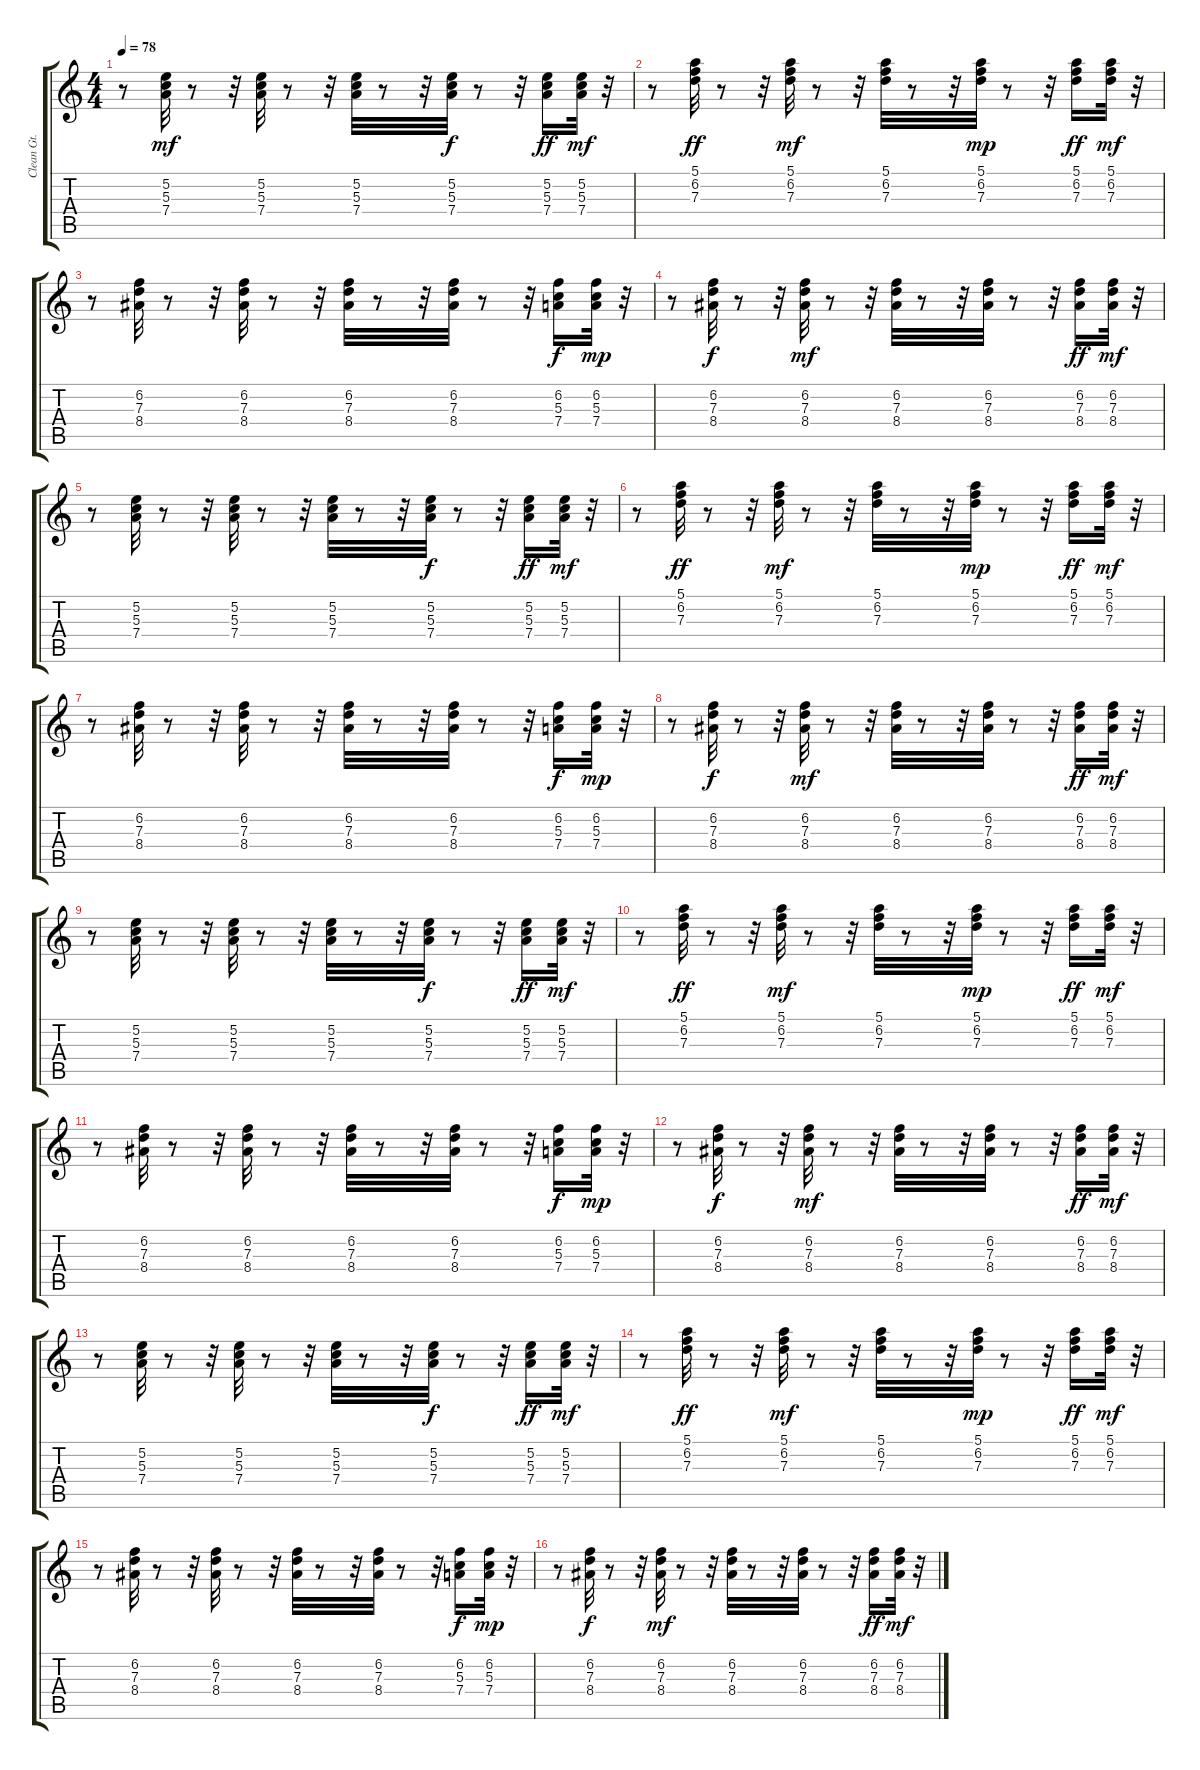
\track ("Clean Gt.           " "Clean Gt. ") {instrument electricguitarclean}
\staff {score tabs}
\tuning (E4 B3 G3 D3 A2 E2) {hide}
\ts (4 4)
\tempo 78
\clef g2
\ks c
r.8{dy mf} (5.2 5.3 7.4).32 r.8 r.32 (5.2 5.3 7.4).32 r.8 r.32 (5.2 5.3 7.4).32 r.8 r.32 (5.2 5.3 7.4).32{dy f} r.8 r.32 (5.2 5.3 7.4).16{dy ff} (5.2 5.3 7.4).32{dy mf} r.32 |
r.8 (5.1 6.2 7.3).32{dy ff} r.8 r.32 (5.1 6.2 7.3).32{dy mf} r.8 r.32 (5.1 6.2 7.3).32 r.8 r.32 (5.1 6.2 7.3).32{dy mp} r.8 r.32 (5.1 6.2 7.3).16{dy ff} (5.1 6.2 7.3).32{dy mf} r.32 |
r.8 (6.2 7.3 8.4).32 r.8 r.32 (6.2 7.3 8.4).32 r.8 r.32 (6.2 7.3 8.4).32 r.8 r.32 (6.2 7.3 8.4).32 r.8 r.32 (6.2 5.3 7.4).16{dy f} (6.2 5.3 7.4).32{dy mp} r.32 |
r.8 (6.2 7.3 8.4).32{dy f} r.8 r.32 (6.2 7.3 8.4).32{dy mf} r.8 r.32 (6.2 7.3 8.4).32 r.8 r.32 (6.2 7.3 8.4).32 r.8 r.32 (6.2 7.3 8.4).16{dy ff} (6.2 7.3 8.4).32{dy mf} r.32 |
r.8 (5.2 5.3 7.4).32 r.8 r.32 (5.2 5.3 7.4).32 r.8 r.32 (5.2 5.3 7.4).32 r.8 r.32 (5.2 5.3 7.4).32{dy f} r.8 r.32 (5.2 5.3 7.4).16{dy ff} (5.2 5.3 7.4).32{dy mf} r.32 |
r.8 (5.1 6.2 7.3).32{dy ff} r.8 r.32 (5.1 6.2 7.3).32{dy mf} r.8 r.32 (5.1 6.2 7.3).32 r.8 r.32 (5.1 6.2 7.3).32{dy mp} r.8 r.32 (5.1 6.2 7.3).16{dy ff} (5.1 6.2 7.3).32{dy mf} r.32 |
r.8 (6.2 7.3 8.4).32 r.8 r.32 (6.2 7.3 8.4).32 r.8 r.32 (6.2 7.3 8.4).32 r.8 r.32 (6.2 7.3 8.4).32 r.8 r.32 (6.2 5.3 7.4).16{dy f} (6.2 5.3 7.4).32{dy mp} r.32 |
r.8 (6.2 7.3 8.4).32{dy f} r.8 r.32 (6.2 7.3 8.4).32{dy mf} r.8 r.32 (6.2 7.3 8.4).32 r.8 r.32 (6.2 7.3 8.4).32 r.8 r.32 (6.2 7.3 8.4).16{dy ff} (6.2 7.3 8.4).32{dy mf} r.32 |
r.8 (5.2 5.3 7.4).32 r.8 r.32 (5.2 5.3 7.4).32 r.8 r.32 (5.2 5.3 7.4).32 r.8 r.32 (5.2 5.3 7.4).32{dy f} r.8 r.32 (5.2 5.3 7.4).16{dy ff} (5.2 5.3 7.4).32{dy mf} r.32 |
r.8 (5.1 6.2 7.3).32{dy ff} r.8 r.32 (5.1 6.2 7.3).32{dy mf} r.8 r.32 (5.1 6.2 7.3).32 r.8 r.32 (5.1 6.2 7.3).32{dy mp} r.8 r.32 (5.1 6.2 7.3).16{dy ff} (5.1 6.2 7.3).32{dy mf} r.32 |
r.8 (6.2 7.3 8.4).32 r.8 r.32 (6.2 7.3 8.4).32 r.8 r.32 (6.2 7.3 8.4).32 r.8 r.32 (6.2 7.3 8.4).32 r.8 r.32 (6.2 5.3 7.4).16{dy f} (6.2 5.3 7.4).32{dy mp} r.32 |
r.8 (6.2 7.3 8.4).32{dy f} r.8 r.32 (6.2 7.3 8.4).32{dy mf} r.8 r.32 (6.2 7.3 8.4).32 r.8 r.32 (6.2 7.3 8.4).32 r.8 r.32 (6.2 7.3 8.4).16{dy ff} (6.2 7.3 8.4).32{dy mf} r.32 |
r.8 (5.2 5.3 7.4).32 r.8 r.32 (5.2 5.3 7.4).32 r.8 r.32 (5.2 5.3 7.4).32 r.8 r.32 (5.2 5.3 7.4).32{dy f} r.8 r.32 (5.2 5.3 7.4).16{dy ff} (5.2 5.3 7.4).32{dy mf} r.32 |
r.8 (5.1 6.2 7.3).32{dy ff} r.8 r.32 (5.1 6.2 7.3).32{dy mf} r.8 r.32 (5.1 6.2 7.3).32 r.8 r.32 (5.1 6.2 7.3).32{dy mp} r.8 r.32 (5.1 6.2 7.3).16{dy ff} (5.1 6.2 7.3).32{dy mf} r.32 |
r.8 (6.2 7.3 8.4).32 r.8 r.32 (6.2 7.3 8.4).32 r.8 r.32 (6.2 7.3 8.4).32 r.8 r.32 (6.2 7.3 8.4).32 r.8 r.32 (6.2 5.3 7.4).16{dy f} (6.2 5.3 7.4).32{dy mp} r.32 |
r.8 (6.2 7.3 8.4).32{dy f} r.8 r.32 (6.2 7.3 8.4).32{dy mf} r.8 r.32 (6.2 7.3 8.4).32 r.8 r.32 (6.2 7.3 8.4).32 r.8 r.32 (6.2 7.3 8.4).16{dy ff} (6.2 7.3 8.4).32{dy mf} r.32
